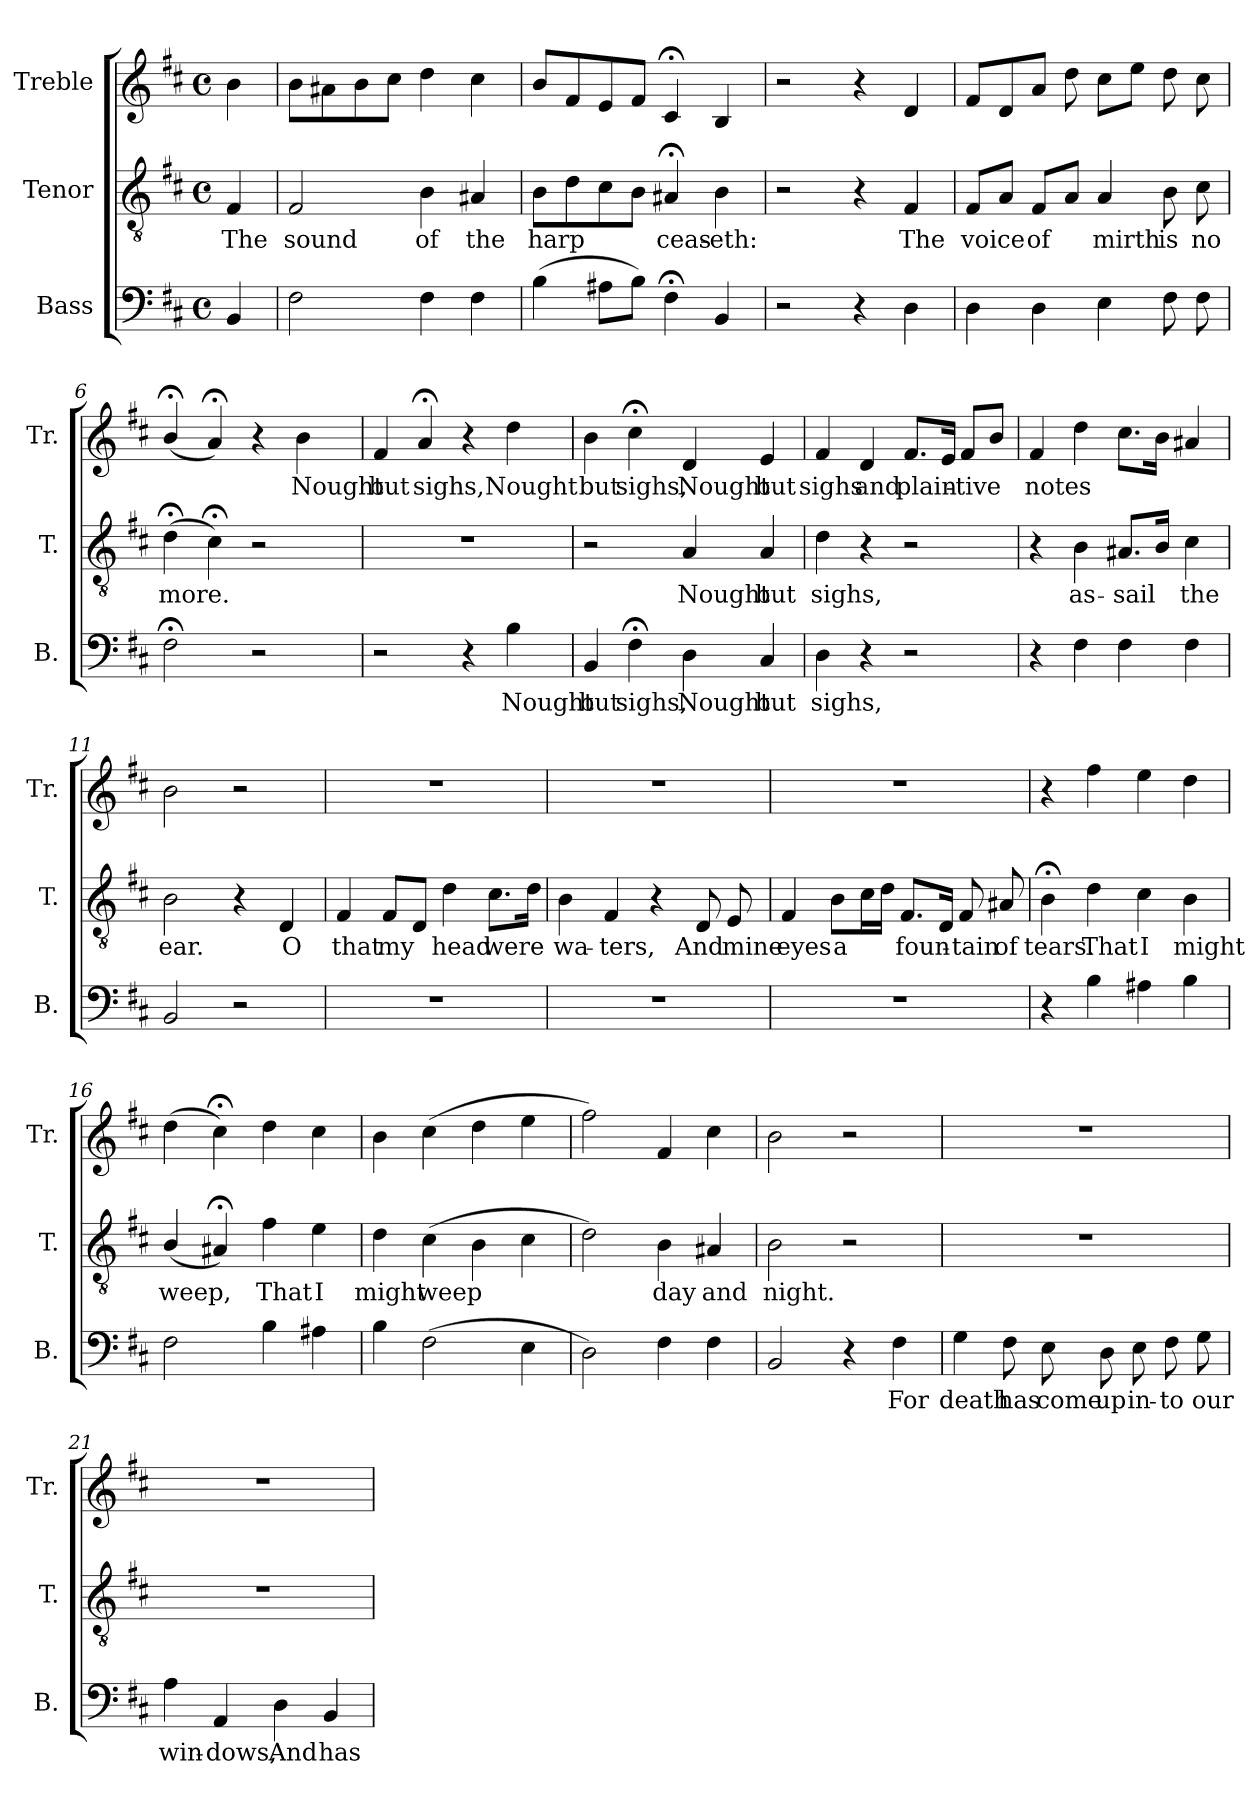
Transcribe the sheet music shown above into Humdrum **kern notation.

**kern	**text	**kern	**text	**kern	**text
*part3	*part3	*part2	*part2	*part1	*part1
*staff3	*staff3	*staff2	*staff2	*staff1	*staff1
*I"Bass	*	*I"Tenor	*	*I"Treble	*
*I'B.	*	*I'T.	*	*I'Tr.	*
*clefF4	*	*clefGv2	*	*clefG2	*
*k[f#c#]	*	*k[f#c#]	*	*k[f#c#]	*
*M4/4	*	*M4/4	*	*M4/4	*
*met(c)	*	*met(c)	*	*met(c)	*
=1	=1	=1	=1	=1	=1
4BB/	.	4F#/	The	4b\	.
=2	=2	=2	=2	=2	=2
2F#\	.	2F#/	sound	8b\L	.
.	.	.	.	8a#X\	.
.	.	.	.	8b\	.
.	.	.	.	8cc#\J	.
4F#\	.	4B\	of	4dd\	.
4F#\	.	4A#X/	the	4cc#\	.
=3	=3	=3	=3	=3	=3
(4B\	.	8B\L	harp	8b/L	.
.	.	8d\	.	8f#/	.
8A#X\L	.	8c#\	.	8e/	.
8B\J)	.	8B\J	.	8f#/J	.
4F#;<\	.	4A#X;</	ceas-	4c#;</	.
4BB/	.	4B\	-eth:	4B/	.
=4	=4	=4	=4	=4	=4
2r	.	2r	.	2r	.
4r	.	4r	.	4r	.
4D\	.	4F#/	The	4d/	.
=5	=5	=5	=5	=5	=5
4D\	.	8F#/L	voice	8f#/L	.
.	.	8A/J	.	8d/	.
4D\	.	8F#/L	of	8a/J	.
.	.	8A/J	.	8dd\	.
4E\	.	4A/	mirth	8cc#\L	.
.	.	.	.	8ee\J	.
8F#\	.	8B\	is	8dd\	.
8F#\	.	8c#\	no	8cc#\	.
=6	=6	=6	=6	=6	=6
2F#;<\	.	(4d;<\	more.	(4b;</	.
.	.	4c#;<\)	.	4a;</)	.
2r	.	2r	.	4r	.
.	.	.	.	4b\	Nought
!!LO:LB:g=z
=7	=7	=7	=7	=7	=7
2r	.	1r	.	4f#/	but
.	.	.	.	4a;</	sighs,
4r	.	.	.	4r	.
4B\	Nought	.	.	4dd\	Nought
=8	=8	=8	=8	=8	=8
4BB/	but	2r	.	4b\	but
4F#;<\	sighs,	.	.	4cc#;<\	sighs,
4D\	Nought	4A/	Nought	4d/	Nought
4C#/	but	4A/	but	4e/	but
=9	=9	=9	=9	=9	=9
4D\	sighs,	4d\	sighs,	4f#/	sighs
4r	.	4r	.	4d/	and
2r	.	2r	.	8.f#/L	plain-
.	.	.	.	16e/Jk	.
.	.	.	.	8f#/L	-tive
.	.	.	.	8b/J	.
=10	=10	=10	=10	=10	=10
4r	.	4r	.	4f#/	notes
4F#\	.	4B\	as-	4dd\	.
4F#\	.	8.A#X/L	-sail	8.cc#\L	.
.	.	16B/Jk	.	16b\Jk	.
4F#\	.	4c#\	the	4a#X/	.
=11	=11	=11	=11	=11	=11
2BB/	.	2B\	ear.	2b\	.
2r	.	4r	.	2r	.
.	.	4D/	O	.	.
!!LO:LB:g=z
=12	=12	=12	=12	=12	=12
1r	.	4F#/	that	1r	.
.	.	8F#/L	my	.	.
.	.	8D/J	.	.	.
.	.	4d\	head	.	.
.	.	8.c#\L	were	.	.
.	.	16d\Jk	.	.	.
=13	=13	=13	=13	=13	=13
1r	.	4B\	wa-	1r	.
.	.	4F#/	-ters,	.	.
.	.	4r	.	.	.
.	.	8D/	And	.	.
.	.	8E/	mine	.	.
=14	=14	=14	=14	=14	=14
1r	.	4F#/	eyes	1r	.
.	.	8B\L	a	.	.
.	.	16c#\L	.	.	.
.	.	16d\JJ	.	.	.
.	.	8.F#/L	foun-	.	.
.	.	16D/Jk	.	.	.
.	.	8F#/	-tain	.	.
.	.	8A#X/	of	.	.
=15	=15	=15	=15	=15	=15
4r	.	4B;<\	tears.	4r	.
4B\	.	4d\	That	4ff#\	.
4A#X\	.	4c#\	I	4ee\	.
4B\	.	4B\	might	4dd\	.
!!LO:LB:g=z
=16	=16	=16	=16	=16	=16
2F#\	.	(4B/	weep,	(4dd\	.
.	.	4A#X;</)	.	4cc#;<\)	.
4B\	.	4f#\	That	4dd\	.
4A#X\	.	4e\	I	4cc#\	.
=17	=17	=17	=17	=17	=17
4B\	.	4d\	might	4b\	.
(2F#\	.	(4c#\	weep	(4cc#\	.
.	.	4B\	.	4dd\	.
4E\	.	4c#\	.	4ee\	.
=18	=18	=18	=18	=18	=18
2D\)	.	2d\)	.	2ff#\)	.
4F#\	.	4B\	day	4f#/	.
4F#\	.	4A#X/	and	4cc#\	.
=19	=19	=19	=19	=19	=19
2BB/	.	2B\	night.	2b\	.
4r	.	2r	.	2r	.
4F#\	For	.	.	.	.
=20	=20	=20	=20	=20	=20
4G\	death	1r	.	1r	.
8F#\	has	.	.	.	.
8E\	come	.	.	.	.
8D\	up	.	.	.	.
8E\	in-	.	.	.	.
8F#\	-to	.	.	.	.
8G\	our	.	.	.	.
!!LO:PB:g=z
=21	=21	=21	=21	=21	=21
4A\	win-	1r	.	1r	.
4AA/	-dows,	.	.	.	.
4D\	And	.	.	.	.
4BB/	has	.	.	.	.
=	=	=	=	=	=
*-	*-	*-	*-	*-	*-
